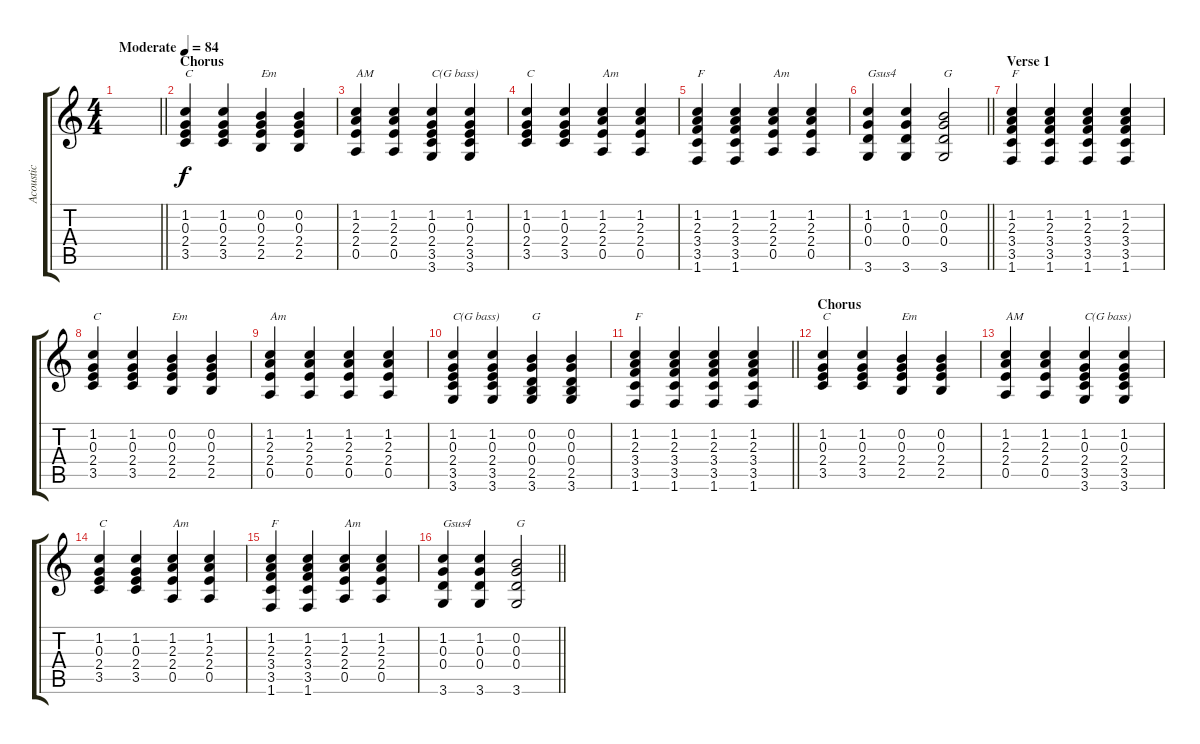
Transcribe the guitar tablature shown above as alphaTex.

\track ("Acoustic" "Acoustic") {instrument acousticguitarsteel}
\staff {score tabs}
\tuning (E4 B3 G3 D3 A2 E2) {hide}
\ts (4 4)
\tempo (84 "Moderate")
\clef g2
\barLineRight lightlight
\ks c
|
\section ("" "Chorus")
(1.2 0.3 2.4 3.5).4{txt "C"} (1.2 0.3 2.4 3.5).4 (0.2 0.3 2.4 2.5).4{txt "Em"} (0.2 0.3 2.4 2.5).4 |
(1.2 2.3 2.4 0.5).4{txt "AM"} (1.2 2.3 2.4 0.5).4 (1.2 0.3 2.4 3.5 3.6).4{txt "C(G bass)"} (1.2 0.3 2.4 3.5 3.6).4 |
(1.2 0.3 2.4 3.5).4{txt "C"} (1.2 0.3 2.4 3.5).4 (1.2 2.3 2.4 0.5).4{txt "Am"} (1.2 2.3 2.4 0.5).4 |
(1.2 2.3 3.4 3.5 1.6).4{txt "F"} (1.2 2.3 3.4 3.5 1.6).4 (1.2 2.3 2.4 0.5).4{txt "Am"} (1.2 2.3 2.4 0.5).4 |
\barLineRight lightlight
(1.2 0.3 0.4 3.6).4{txt "Gsus4"} (1.2 0.3 0.4 3.6).4 (0.2 0.3 0.4 3.6).2{txt "G"} |
\section ("" "Verse 1")
(1.2 2.3 3.4 3.5 1.6).4{txt "F"} (1.2 2.3 3.4 3.5 1.6).4 (1.2 2.3 3.4 3.5 1.6).4 (1.2 2.3 3.4 3.5 1.6).4 |
(1.2 0.3 2.4 3.5).4{txt "C"} (1.2 0.3 2.4 3.5).4 (0.2 0.3 2.4 2.5).4{txt "Em"} (0.2 0.3 2.4 2.5).4 |
(1.2 2.3 2.4 0.5).4{txt "Am"} (1.2 2.3 2.4 0.5).4 (1.2 2.3 2.4 0.5).4 (1.2 2.3 2.4 0.5).4 |
(1.2 0.3 2.4 3.5 3.6).4{txt "C(G bass)"} (1.2 0.3 2.4 3.5 3.6).4 (0.2 0.3 0.4 2.5 3.6).4{txt "G"} (0.2 0.3 0.4 2.5 3.6).4 |
\barLineRight lightlight
(1.2 2.3 3.4 3.5 1.6).4{txt "F"} (1.2 2.3 3.4 3.5 1.6).4 (1.2 2.3 3.4 3.5 1.6).4 (1.2 2.3 3.4 3.5 1.6).4 |
\section ("" "Chorus")
(1.2 0.3 2.4 3.5).4{txt "C"} (1.2 0.3 2.4 3.5).4 (0.2 0.3 2.4 2.5).4{txt "Em"} (0.2 0.3 2.4 2.5).4 |
(1.2 2.3 2.4 0.5).4{txt "AM"} (1.2 2.3 2.4 0.5).4 (1.2 0.3 2.4 3.5 3.6).4{txt "C(G bass)"} (1.2 0.3 2.4 3.5 3.6).4 |
(1.2 0.3 2.4 3.5).4{txt "C"} (1.2 0.3 2.4 3.5).4 (1.2 2.3 2.4 0.5).4{txt "Am"} (1.2 2.3 2.4 0.5).4 |
(1.2 2.3 3.4 3.5 1.6).4{txt "F"} (1.2 2.3 3.4 3.5 1.6).4 (1.2 2.3 2.4 0.5).4{txt "Am"} (1.2 2.3 2.4 0.5).4 |
\barLineRight lightlight
(1.2 0.3 0.4 3.6).4{txt "Gsus4"} (1.2 0.3 0.4 3.6).4 (0.2 0.3 0.4 3.6).2{txt "G"}
